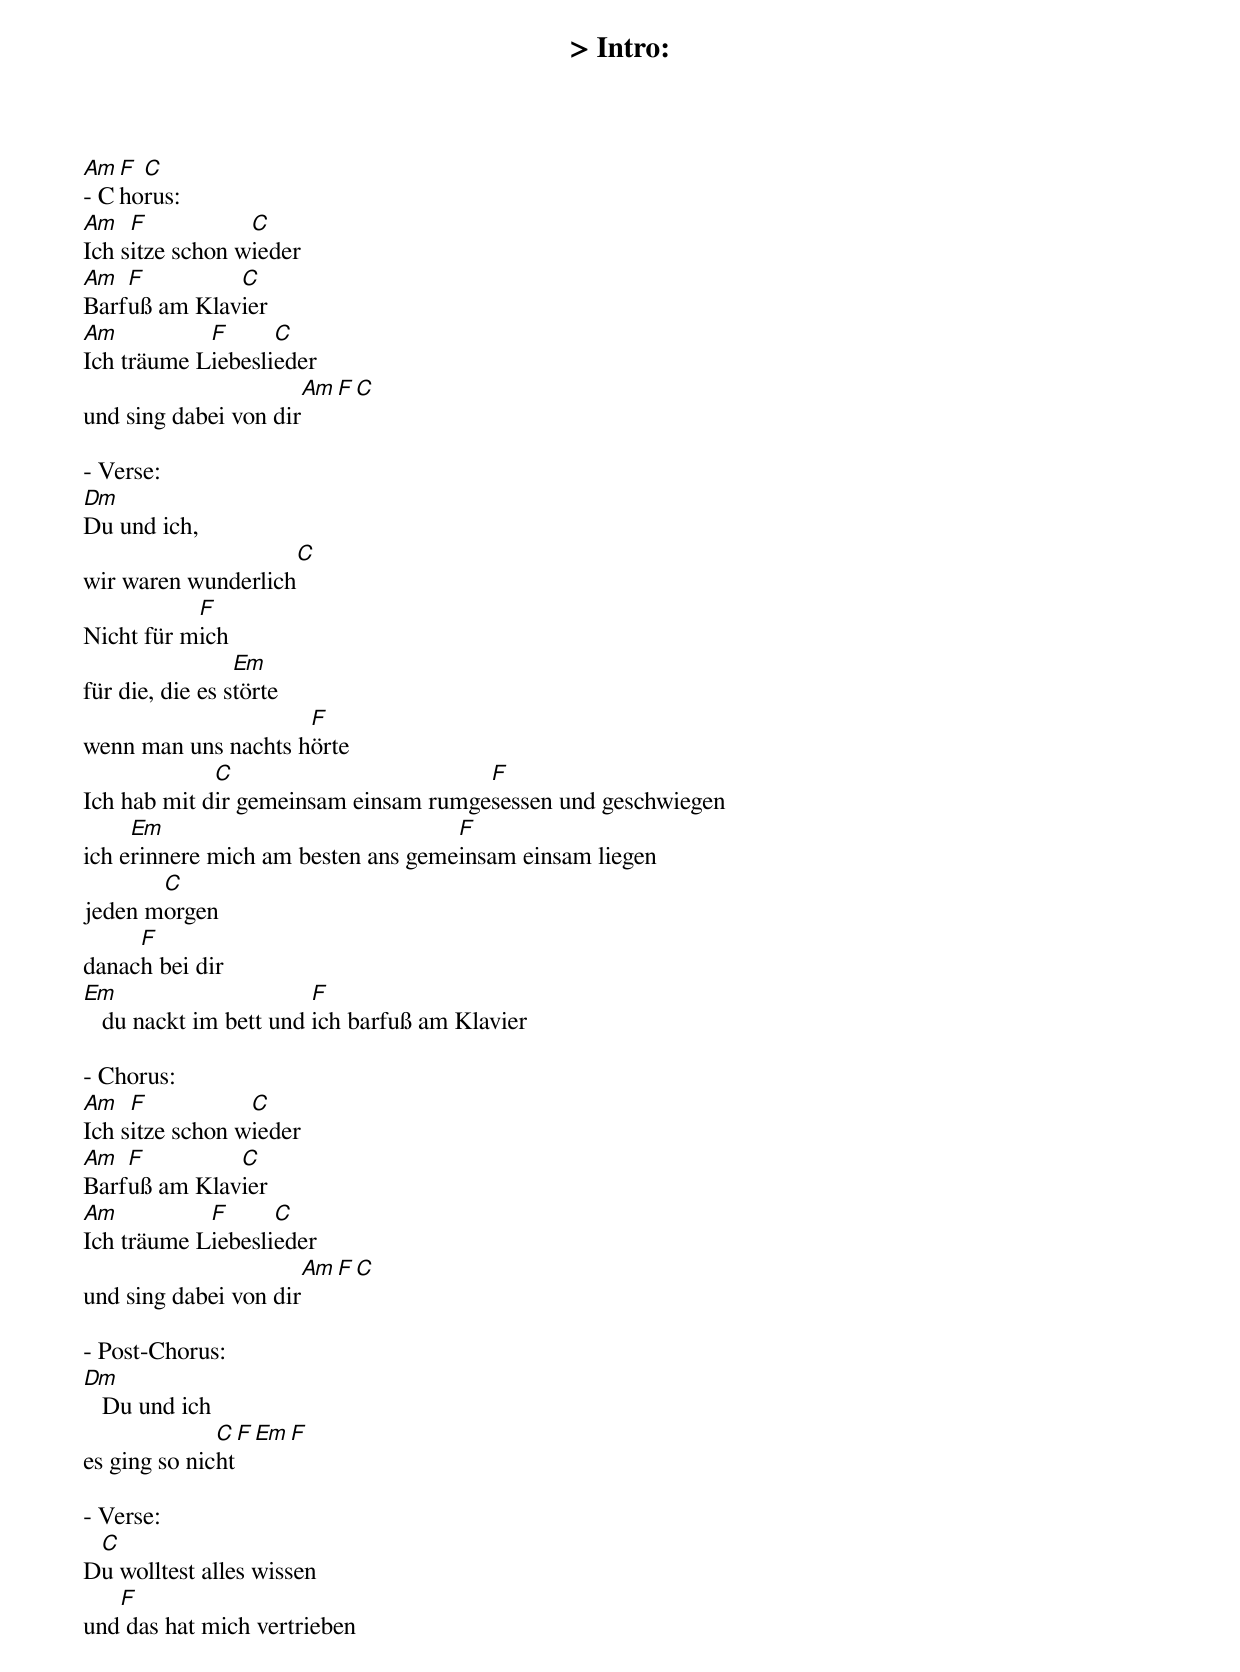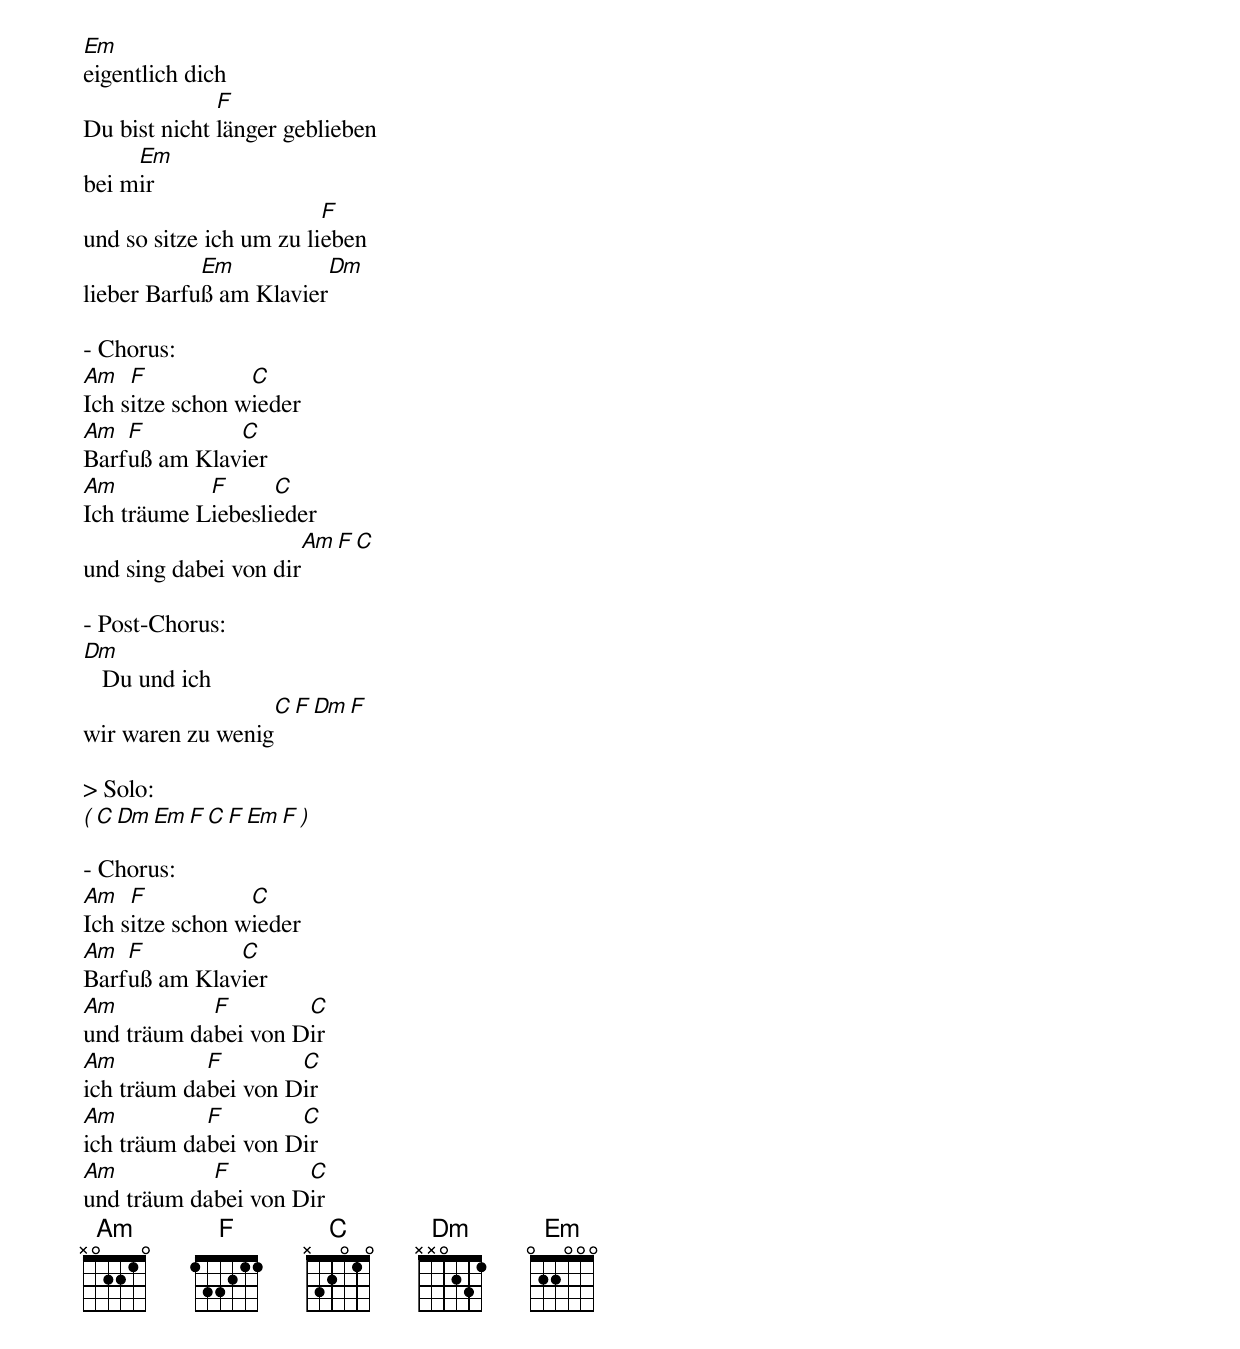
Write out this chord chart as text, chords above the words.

> Intro:
Am F C
- Chorus:
Am   F           C
Ich sitze schon wieder
Am  F         C
Barfuß am Klavier
Am          F      C
Ich träume Liebeslieder
                          Am  F  C
und sing dabei von dir

- Verse:
Dm
Du und ich,
                    C
wir waren wunderlich
           F
Nicht für mich
                 Em
für die, die es störte
                     F
wenn man uns nachts hörte
             C                        F
Ich hab mit dir gemeinsam einsam rumgesessen und geschwiegen
     Em                             F
ich erinnere mich am besten ans gemeinsam einsam liegen
       C
jeden morgen
     F
danach bei dir
Em                      F
   du nackt im bett und ich barfuß am Klavier

- Chorus:
Am   F           C
Ich sitze schon wieder
Am  F         C
Barfuß am Klavier
Am          F      C
Ich träume Liebeslieder
                          Am  F  C
und sing dabei von dir

- Post-Chorus:
Dm
   Du und ich
              C    F   Em  F
es ging so nicht

- Verse:
 C
Du wolltest alles wissen
   F
und das hat mich vertrieben
Em
eigentlich dich
              F
Du bist nicht länger geblieben
     Em
bei mir
                         F
und so sitze ich um zu lieben
            Em          Dm
lieber Barfuß am Klavier

- Chorus:
Am   F           C
Ich sitze schon wieder
Am  F         C
Barfuß am Klavier
Am          F      C
Ich träume Liebeslieder
                          Am  F  C
und sing dabei von dir

- Post-Chorus:
Dm
   Du und ich
                   C  F Dm F
wir waren zu wenig

> Solo:
( C  Dm Em F C F Em  F )

- Chorus:
Am   F           C
Ich sitze schon wieder
Am  F         C
Barfuß am Klavier
Am          F        C
und träum dabei von Dir
Am          F        C
ich träum dabei von Dir
Am          F        C
ich träum dabei von Dir
Am          F        C
und träum dabei von Dir
